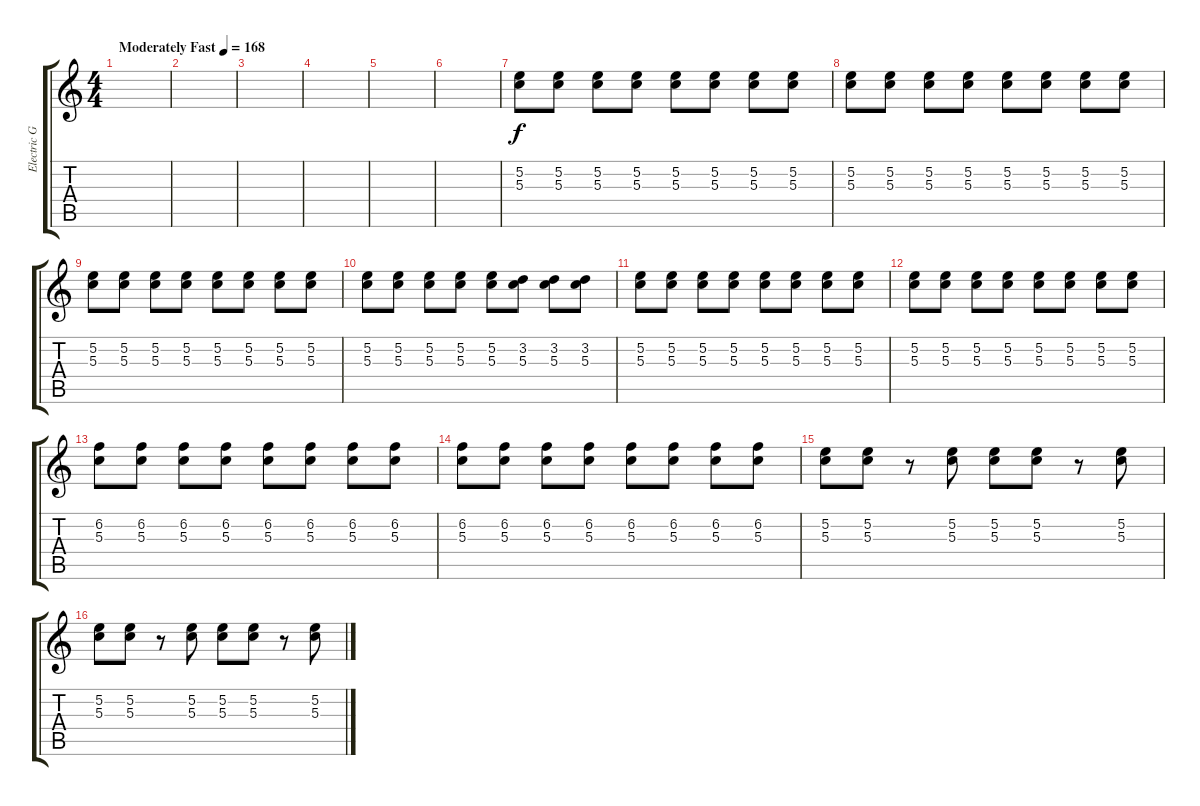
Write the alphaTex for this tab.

\track ("Electric Guitar" "Electric G") {instrument electricguitarjazz}
\staff {score tabs}
\tuning (E4 B3 G3 D3 A2 E2) {hide}
\ts (4 4)
\tempo (168 "Moderately Fast")
\clef g2
\ks c
|
|
|
|
|
|
(5.2 5.3).8 (5.2 5.3).8 (5.2 5.3).8 (5.2 5.3).8 (5.2 5.3).8 (5.2 5.3).8 (5.2 5.3).8 (5.2 5.3).8 |
(5.2 5.3).8 (5.2 5.3).8 (5.2 5.3).8 (5.2 5.3).8 (5.2 5.3).8 (5.2 5.3).8 (5.2 5.3).8 (5.2 5.3).8 |
(5.2 5.3).8 (5.2 5.3).8 (5.2 5.3).8 (5.2 5.3).8 (5.2 5.3).8 (5.2 5.3).8 (5.2 5.3).8 (5.2 5.3).8 |
(5.2 5.3).8 (5.2 5.3).8 (5.2 5.3).8 (5.2 5.3).8 (5.2 5.3).8 (3.2 5.3).8 (3.2 5.3).8 (3.2 5.3).8 |
(5.2 5.3).8 (5.2 5.3).8 (5.2 5.3).8 (5.2 5.3).8 (5.2 5.3).8 (5.2 5.3).8 (5.2 5.3).8 (5.2 5.3).8 |
(5.2 5.3).8 (5.2 5.3).8 (5.2 5.3).8 (5.2 5.3).8 (5.2 5.3).8 (5.2 5.3).8 (5.2 5.3).8 (5.2 5.3).8 |
(6.2 5.3).8 (6.2 5.3).8 (6.2 5.3).8 (6.2 5.3).8 (6.2 5.3).8 (6.2 5.3).8 (6.2 5.3).8 (6.2 5.3).8 |
(6.2 5.3).8 (6.2 5.3).8 (6.2 5.3).8 (6.2 5.3).8 (6.2 5.3).8 (6.2 5.3).8 (6.2 5.3).8 (6.2 5.3).8 |
(5.2 5.3).8 (5.2 5.3).8 r.8 (5.2 5.3).8 (5.2 5.3).8 (5.2 5.3).8 r.8 (5.2 5.3).8 |
(5.2 5.3).8 (5.2 5.3).8 r.8 (5.2 5.3).8 (5.2 5.3).8 (5.2 5.3).8 r.8 (5.2 5.3).8
